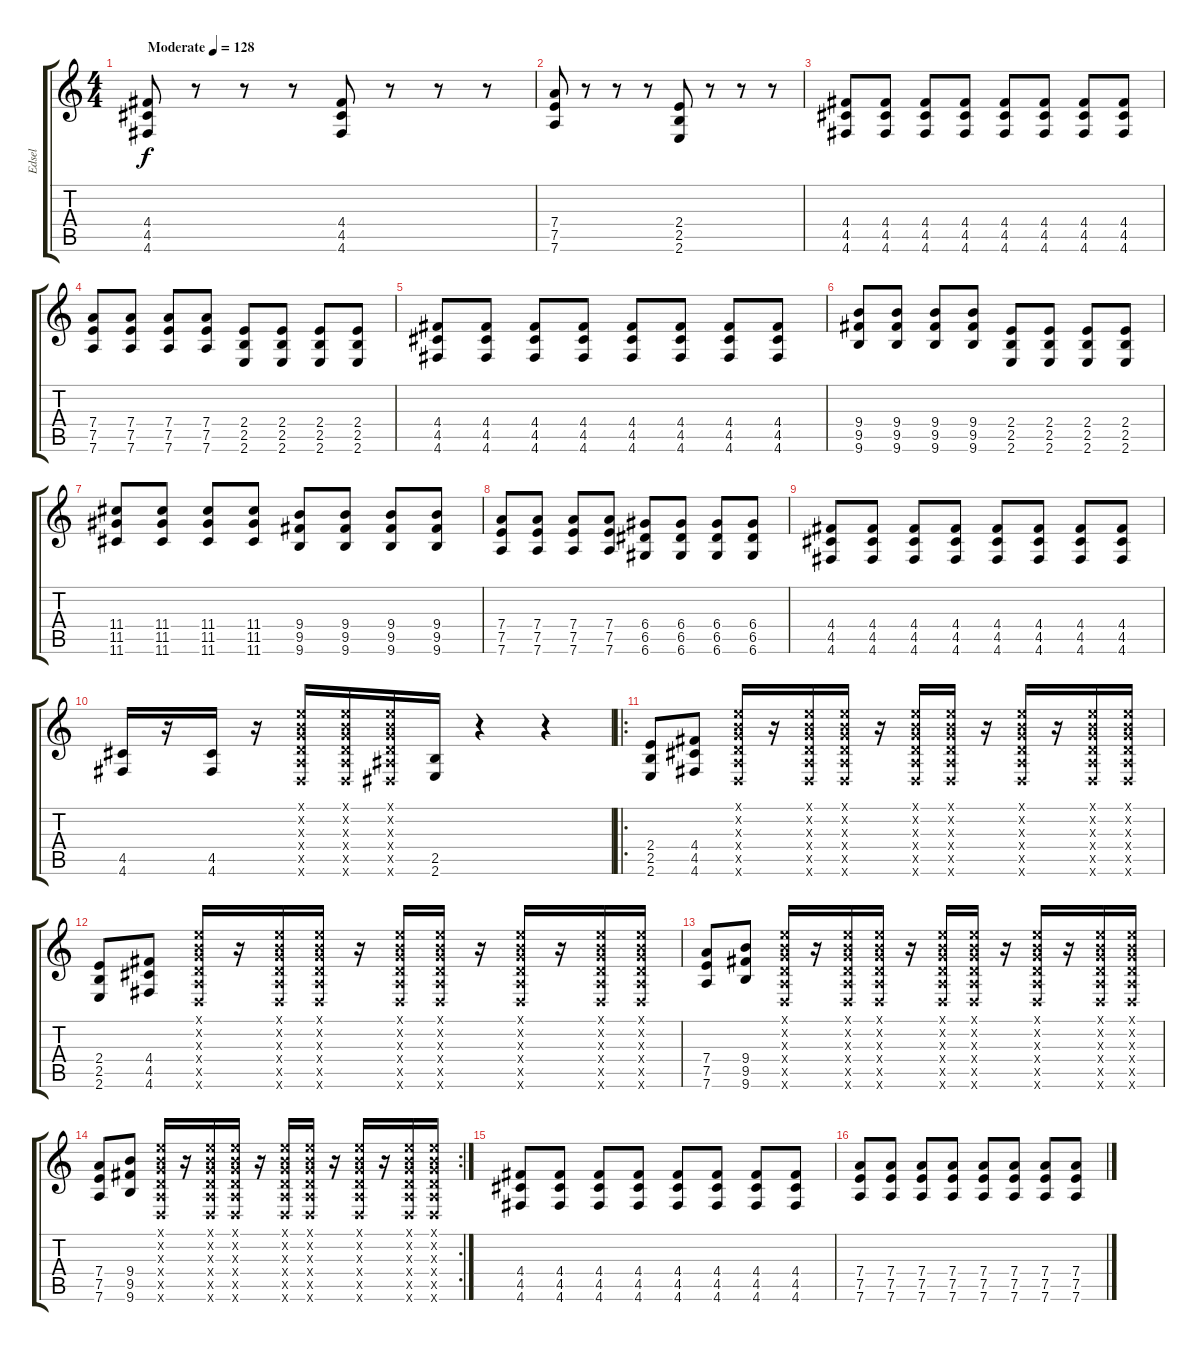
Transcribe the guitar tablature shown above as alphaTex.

\track ("Edsel" "Edsel") {instrument distortionguitar}
\staff {score tabs}
\tuning (E4 B3 G3 D3 A2 D2) {hide}
\ts (4 4)
\tempo (128 "Moderate")
\clef g2
\ks c
(4.4 4.5 4.6).8{dy f instrument distortionguitar} r.8 r.8 r.8 (4.4 4.5 4.6).8 r.8 r.8 r.8 |
(7.4 7.5 7.6).8 r.8 r.8 r.8 (2.4 2.5 2.6).8 r.8 r.8 r.8 |
(4.4 4.5 4.6).8 (4.4 4.5 4.6).8 (4.4 4.5 4.6).8 (4.4 4.5 4.6).8 (4.4 4.5 4.6).8 (4.4 4.5 4.6).8 (4.4 4.5 4.6).8 (4.4 4.5 4.6).8 |
(7.4 7.5 7.6).8 (7.4 7.5 7.6).8 (7.4 7.5 7.6).8 (7.4 7.5 7.6).8 (2.4 2.5 2.6).8 (2.4 2.5 2.6).8 (2.4 2.5 2.6).8 (2.4 2.5 2.6).8 |
(4.4 4.5 4.6).8 (4.4 4.5 4.6).8 (4.4 4.5 4.6).8 (4.4 4.5 4.6).8 (4.4 4.5 4.6).8 (4.4 4.5 4.6).8 (4.4 4.5 4.6).8 (4.4 4.5 4.6).8 |
(9.4 9.5 9.6).8 (9.4 9.5 9.6).8 (9.4 9.5 9.6).8 (9.4 9.5 9.6).8 (2.4 2.5 2.6).8 (2.4 2.5 2.6).8 (2.4 2.5 2.6).8 (2.4 2.5 2.6).8 |
(11.4 11.5 11.6).8 (11.4 11.5 11.6).8 (11.4 11.5 11.6).8 (11.4 11.5 11.6).8 (9.4 9.5 9.6).8 (9.4 9.5 9.6).8 (9.4 9.5 9.6).8 (9.4 9.5 9.6).8 |
(7.4 7.5 7.6).8 (7.4 7.5 7.6).8 (7.4 7.5 7.6).8 (7.4 7.5 7.6).8 (6.4 6.5 6.6).8 (6.4 6.5 6.6).8 (6.4 6.5 6.6).8 (6.4 6.5 6.6).8 |
(4.4 4.5 4.6).8 (4.4 4.5 4.6).8 (4.4 4.5 4.6).8 (4.4 4.5 4.6).8 (4.4 4.5 4.6).8 (4.4 4.5 4.6).8 (4.4 4.5 4.6).8 (4.4 4.5 4.6).8 |
(4.5 4.6).16 r.16 (4.5 4.6).16 r.16 (0.1{x} 0.2{x} 0.3{x} 0.4{x} 0.5{x} 0.6{x}).16 (0.1{x} 0.2{x} 0.3{x} 0.4{x} 0.5{x} 0.6{x}).16 (0.1{x} 0.2{x} 0.3{x} 0.4{x} 1.5{x} 1.6{x}).16 (2.5 2.6).16 r.4 r.4 |
\ro
(2.4 2.5 2.6).8 (4.4 4.5 4.6).8 (0.1{x} 0.2{x} 0.3{x} 0.4{x} 0.5{x} 0.6{x}).16 r.16 (0.1{x} 0.2{x} 0.3{x} 0.4{x} 0.5{x} 0.6{x}).16 (0.1{x} 0.2{x} 0.3{x} 0.4{x} 0.5{x} 0.6{x}).16 r.16 (0.1{x} 0.2{x} 0.3{x} 0.4{x} 0.5{x} 0.6{x}).16 (0.1{x} 0.2{x} 0.3{x} 0.4{x} 0.5{x} 0.6{x}).16 r.16 (0.1{x} 0.2{x} 0.3{x} 0.4{x} 0.5{x} 0.6{x}).16 r.16 (0.1{x} 0.2{x} 0.3{x} 0.4{x} 0.5{x} 0.6{x}).16 (0.1{x} 0.2{x} 0.3{x} 0.4{x} 0.5{x} 0.6{x}).16 |
(2.4 2.5 2.6).8 (4.4 4.5 4.6).8 (0.1{x} 0.2{x} 0.3{x} 0.4{x} 0.5{x} 0.6{x}).16 r.16 (0.1{x} 0.2{x} 0.3{x} 0.4{x} 0.5{x} 0.6{x}).16 (0.1{x} 0.2{x} 0.3{x} 0.4{x} 0.5{x} 0.6{x}).16 r.16 (0.1{x} 0.2{x} 0.3{x} 0.4{x} 0.5{x} 0.6{x}).16 (0.1{x} 0.2{x} 0.3{x} 0.4{x} 0.5{x} 0.6{x}).16 r.16 (0.1{x} 0.2{x} 0.3{x} 0.4{x} 0.5{x} 0.6{x}).16 r.16 (0.1{x} 0.2{x} 0.3{x} 0.4{x} 0.5{x} 0.6{x}).16 (0.1{x} 0.2{x} 0.3{x} 0.4{x} 0.5{x} 0.6{x}).16 |
(7.4 7.5 7.6).8 (9.4 9.5 9.6).8 (0.1{x} 0.2{x} 0.3{x} 0.4{x} 0.5{x} 0.6{x}).16 r.16 (0.1{x} 0.2{x} 0.3{x} 0.4{x} 0.5{x} 0.6{x}).16 (0.1{x} 0.2{x} 0.3{x} 0.4{x} 0.5{x} 0.6{x}).16 r.16 (0.1{x} 0.2{x} 0.3{x} 0.4{x} 0.5{x} 0.6{x}).16 (0.1{x} 0.2{x} 0.3{x} 0.4{x} 0.5{x} 0.6{x}).16 r.16 (0.1{x} 0.2{x} 0.3{x} 0.4{x} 0.5{x} 0.6{x}).16 r.16 (0.1{x} 0.2{x} 0.3{x} 0.4{x} 0.5{x} 0.6{x}).16 (0.1{x} 0.2{x} 0.3{x} 0.4{x} 0.5{x} 0.6{x}).16 |
\rc 2
(7.4 7.5 7.6).8 (9.4 9.5 9.6).8 (0.1{x} 0.2{x} 0.3{x} 0.4{x} 0.5{x} 0.6{x}).16 r.16 (0.1{x} 0.2{x} 0.3{x} 0.4{x} 0.5{x} 0.6{x}).16 (0.1{x} 0.2{x} 0.3{x} 0.4{x} 0.5{x} 0.6{x}).16 r.16 (0.1{x} 0.2{x} 0.3{x} 0.4{x} 0.5{x} 0.6{x}).16 (0.1{x} 0.2{x} 0.3{x} 0.4{x} 0.5{x} 0.6{x}).16 r.16 (0.1{x} 0.2{x} 0.3{x} 0.4{x} 0.5{x} 0.6{x}).16 r.16 (0.1{x} 0.2{x} 0.3{x} 0.4{x} 0.5{x} 0.6{x}).16 (0.1{x} 0.2{x} 0.3{x} 0.4{x} 0.5{x} 0.6{x}).16 |
(4.4 4.5 4.6).8 (4.4 4.5 4.6).8 (4.4 4.5 4.6).8 (4.4 4.5 4.6).8 (4.4 4.5 4.6).8 (4.4 4.5 4.6).8 (4.4 4.5 4.6).8 (4.4 4.5 4.6).8 |
(7.4 7.5 7.6).8 (7.4 7.5 7.6).8 (7.4 7.5 7.6).8 (7.4 7.5 7.6).8 (7.4 7.5 7.6).8 (7.4 7.5 7.6).8 (7.4 7.5 7.6).8 (7.4 7.5 7.6).8
